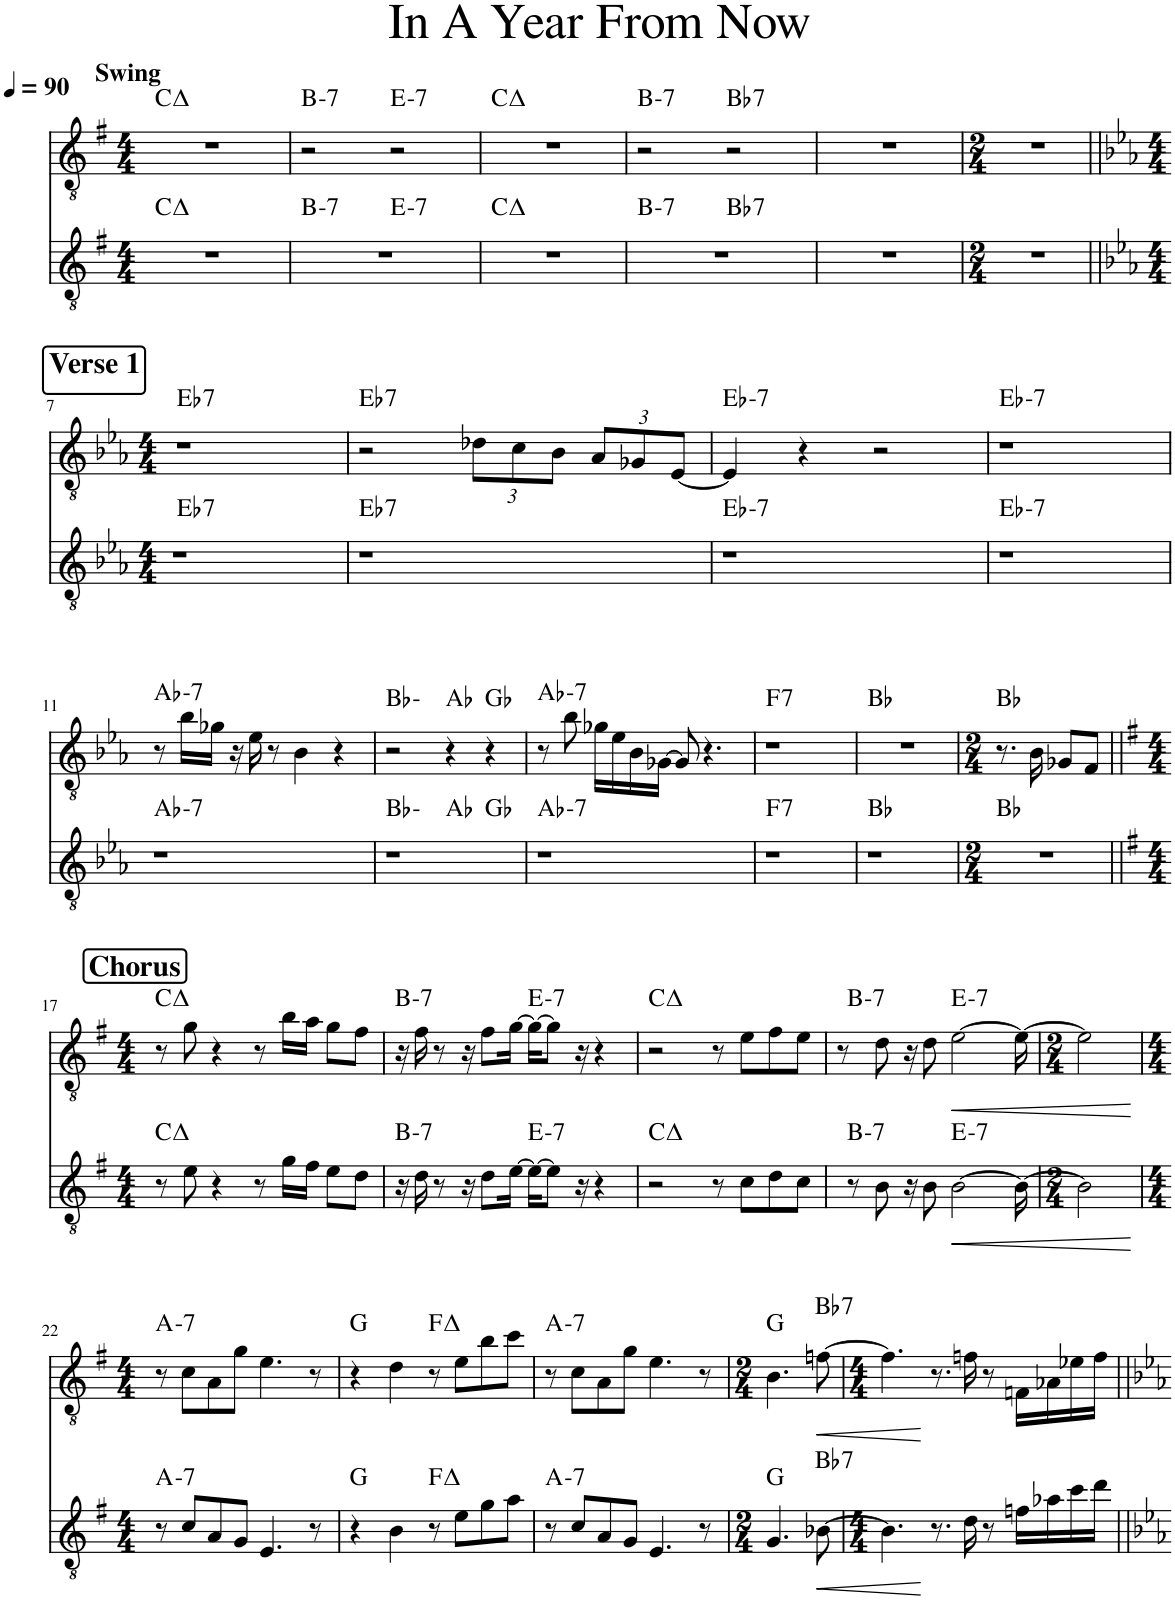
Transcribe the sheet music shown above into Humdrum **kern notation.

**kern	**dynam	**harte	**kern	**dynam	**harte
*part2	*part2	*part2	*part1	*part1	*part1
*staff2	*staff2	*	*staff1	*staff1	*
*I"Tenor Saxophone 2	*	*	*I"Tenor Saxophone 1	*	*
*I'T Sax	*	*	*I'T Sax	*	*
*clefGv2	*	*	*clefGv2	*	*
*ITrd8c14	*	*	*ITrd8c14	*	*
*k[f#]	*	*	*k[f#]	*	*
*M4/4	*	*	*M4/4	*	*
*MM90	*	*	*MM90	*	*
=1	=1	=1	=1	=1	=1
!	!	!	!LO:TX:a:B:t=Swing	!	!
1r	.	C:maj	1r	.	C:maj
=2	=2	=2	=2	=2	=2
!	!	!LO:H:kt=7	!	!	!LO:H:kt=7
*^	*	*	*	*	*
1r	2ryy	.	B:min7	2r	.	B:min7
!	!	!	!LO:H:kt=7	!	!	!LO:H:kt=7
.	2ryy	.	E:min7	2r	.	E:min7
*v	*v	*	*	*	*	*
=3	=3	=3	=3	=3	=3
1r	.	C:maj	1r	.	C:maj
=4	=4	=4	=4	=4	=4
!	!	!LO:H:kt=7	!	!	!LO:H:kt=7
*^	*	*	*	*	*
1r	2ryy	.	B:min7	2r	.	B:min7
!	!	!	!LO:H:kt=7	!	!	!LO:H:kt=7
.	2ryy	.	Bb:7	2r	.	Bb:7
*v	*v	*	*	*	*	*
=5	=5	=5	=5	=5	=5
1r	.	.	1r	.	.
=6	=6	=6	=6	=6	=6
*M2/4	*	*	*M2/4	*	*
2r	.	.	2r	.	.
!!LO:LB:g=z
!!LO:REH:place=s1:a:t=:qo=2
!!LO:REH:place=s1:a:B:cj:fs=14:t=Verse 1:qo=2
=7||	=7||	=7||	=7||	=7||	=7||
*k[b-e-a-]	*	*	*k[b-e-a-]	*	*
*M4/4	*	*	*M4/4	*	*
!	!	!LO:H:kt=7	!	!	!LO:H:kt=7
1r	.	Eb:7	1r	.	Eb:7
=8	=8	=8	=8	=8	=8
!	!	!LO:H:kt=7	!	!	!LO:H:kt=7
1r	.	Eb:7	2r	.	Eb:7
*	*	*	*Xbrackettup	*	*
.	.	.	12d-X\L	.	.
.	.	.	12c\	.	.
.	.	.	12B-\J	.	.
.	.	.	12A-/L	.	.
.	.	.	12G-X/	.	.
.	.	.	[12E-/J	.	.
=9	=9	=9	=9	=9	=9
!	!	!LO:H:kt=7	!	!	!LO:H:kt=7
1r	.	Eb:min7	4E-/]	.	Eb:min7
.	.	.	4r	.	.
.	.	.	2r	.	.
=10	=10	=10	=10	=10	=10
!	!	!LO:H:kt=7	!	!	!LO:H:kt=7
1r	.	Eb:min7	1r	.	Eb:min7
!!LO:LB:g=z
=11	=11	=11	=11	=11	=11
!	!	!LO:H:kt=7	!	!	!LO:H:kt=7
1r	.	Ab:min7	8r	.	Ab:min7
.	.	.	16b-\LL	.	.
.	.	.	16g-X\JJ	.	.
.	.	.	16r	.	.
.	.	.	16e-\	.	.
.	.	.	8r	.	.
.	.	.	4B-\	.	.
.	.	.	4r	.	.
=12	=12	=12	=12	=12	=12
*^	*	*	*	*	*
*	*^	*	*	*	*	*
1r	2ryy	2.ryy	.	Bb:min	2r	.	Bb:min
.	2ryy	.	.	Ab:maj	4r	.	Ab:maj
.	.	4ryy	.	Gb:maj	4r	.	Gb:maj
=13	=13	=13	=13	=13	=13	=13	=13
!	!	!	!	!LO:H:kt=7	!	!	!LO:H:kt=7
*v	*v	*v	*	*	*	*	*
1r	.	Ab:min7	8r	.	Ab:min7
.	.	.	8b-\	.	.
.	.	.	16g-X\LL	.	.
.	.	.	16e-\	.	.
.	.	.	16B-\	.	.
.	.	.	[16G-X\JJ	.	.
.	.	.	8G-/]	.	.
.	.	.	4.r	.	.
=14	=14	=14	=14	=14	=14
!	!	!LO:H:kt=7	!	!	!LO:H:kt=7
1r	.	F:7	1r	.	F:7
=15	=15	=15	=15	=15	=15
1r	.	Bb:maj	1r	.	Bb:maj
=16	=16	=16	=16	=16	=16
*M2/4	*	*	*M2/4	*	*
2r	.	Bb:maj	8.r	.	Bb:maj
.	.	.	16B-\	.	.
.	.	.	8G-X/L	.	.
.	.	.	8F/J	.	.
!!LO:LB:g=z
!!LO:REH:place=s1:a:B:cj:fs=14:t=Chorus
=17||	=17||	=17||	=17||	=17||	=17||
*k[f#]	*	*	*k[f#]	*	*
*M4/4	*	*	*M4/4	*	*
8r	.	C:maj	8r	.	C:maj
8e\	.	.	8g\	.	.
4r	.	.	4r	.	.
8r	.	.	8r	.	.
16g\LL	.	.	16b\LL	.	.
16f#\JJ	.	.	16a\JJ	.	.
8e\L	.	.	8g\L	.	.
8d\J	.	.	8f#\J	.	.
=18	=18	=18	=18	=18	=18
!	!	!LO:H:kt=7	!	!	!LO:H:kt=7
16r	.	B:min7	16r	.	B:min7
16d\	.	.	16f#\	.	.
8r	.	.	8r	.	.
16r	.	.	16r	.	.
8d\L	.	.	8f#\L	.	.
[16e\Jk	.	.	[16g\Jk	.	.
!	!	!LO:H:kt=7	!	!	!LO:H:kt=7
16e\KL_	.	E:min7	16g\KL_	.	E:min7
8e\J]	.	.	8g\J]	.	.
16r	.	.	16r	.	.
4r	.	.	4r	.	.
=19	=19	=19	=19	=19	=19
2r	.	C:maj	2r	.	C:maj
8r	.	.	8r	.	.
8c\L	.	.	8e\L	.	.
8d\	.	.	8f#\	.	.
8c\J	.	.	8e\J	.	.
=20	=20	=20	=20	=20	=20
!	!	!LO:H:kt=7	!	!	!LO:H:kt=7
8r	.	B:min7	8r	.	B:min7
8B\	.	.	8d\	.	.
16r	.	.	16r	.	.
8B\	.	.	8d\	.	.
!	!LO:HP:b	!LO:H:kt=7	!	!LO:HP:b	!LO:H:kt=7
[2B\	<	E:min7	[2e\	<	E:min7
16B\_	.	.	16e\_	.	.
=21	=21	=21	=21	=21	=21
*M2/4	*	*	*M2/4	*	*
2B\]	.	.	2e\]	.	.
.	[	.	.	[	.
!!LO:LB:g=z
=22	=22	=22	=22	=22	=22
*M4/4	*	*	*M4/4	*	*
!	!	!LO:H:kt=7	!	!	!LO:H:kt=7
8r	.	A:min7	8r	.	A:min7
8c/L	.	.	8c\L	.	.
8A/	.	.	8A\	.	.
8G/J	.	.	8g\J	.	.
4.E/	.	.	4.e\	.	.
8r	.	.	8r	.	.
=23	=23	=23	=23	=23	=23
4r	.	G:maj	4r	.	G:maj
4B\	.	.	4d\	.	.
8r	.	F:maj	8r	.	F:maj
8e\L	.	.	8e\L	.	.
8g\	.	.	8b\	.	.
8a\J	.	.	8cc\J	.	.
=24	=24	=24	=24	=24	=24
!	!	!LO:H:kt=7	!	!	!LO:H:kt=7
8r	.	A:min7	8r	.	A:min7
8c/L	.	.	8c\L	.	.
8A/	.	.	8A\	.	.
8G/J	.	.	8g\J	.	.
4.E/	.	.	4.e\	.	.
8r	.	.	8r	.	.
=25	=25	=25	=25	=25	=25
*M2/4	*	*	*M2/4	*	*
4.G/	.	G:maj	4.B\	.	G:maj
!	!LO:HP:b	!LO:H:kt=7	!	!LO:HP:b	!LO:H:kt=7
[8B-X\	<	Bb:7	[8fn\	<	Bb:7
=26	=26	=26	=26	=26	=26
*M4/4	*	*	*M4/4	*	*
4.B-\]	.	.	4.f\]	.	.
8.r	[	.	8.r	[	.
16d\	.	.	16fn\	.	.
8r	.	.	8r	.	.
16fn\LL	.	.	16Fn\LL	.	.
16a-X\	.	.	16A-X\	.	.
16cc\	.	.	16e-X\	.	.
16dd\JJ	.	.	16f\JJ	.	.
=||	=||	=||	=||	=||	=||
*-	*-	*-	*-	*-	*-
